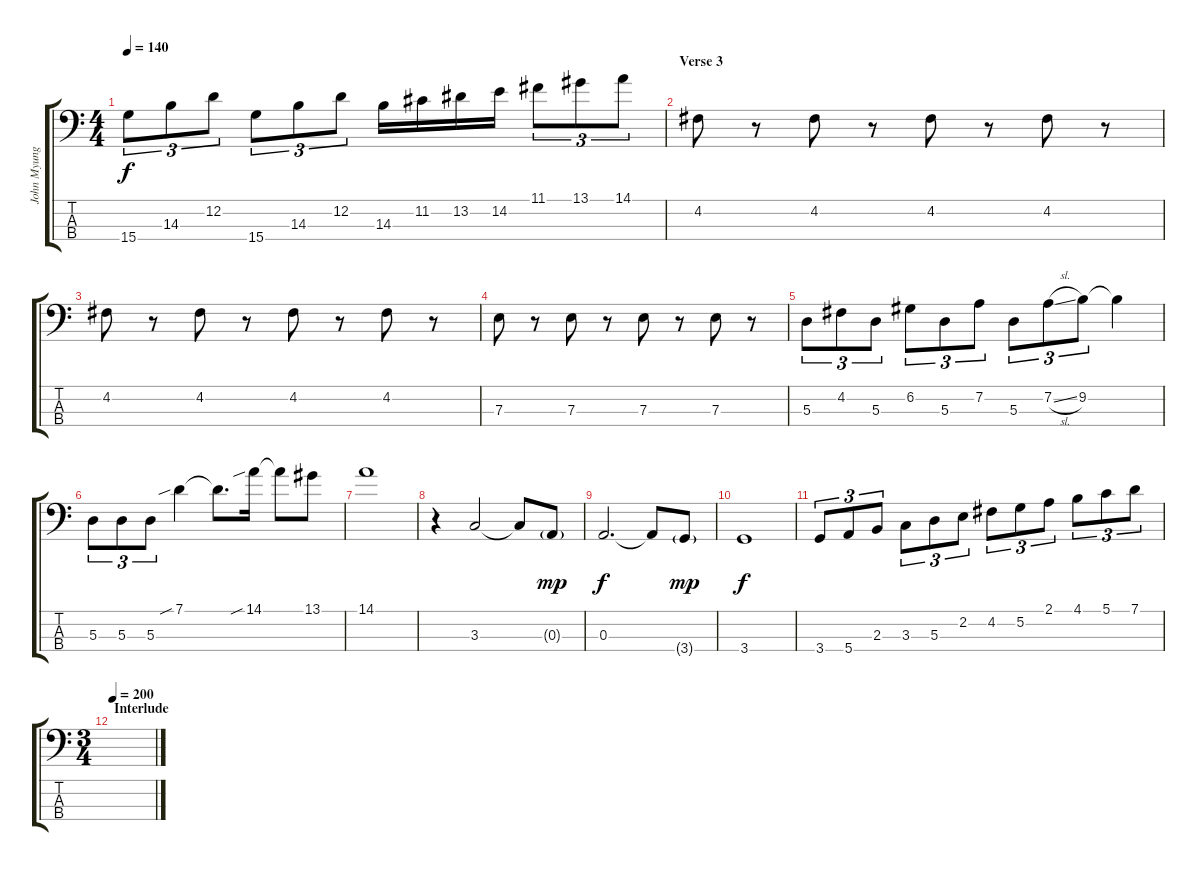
\track ("John Myung Bass Guitar" "John Myung") {instrument electricbassfinger}
\staff {score tabs}
\tuning (G2 D2 A1 E1) {hide}
\ts (4 4)
\tempo 140
\clef f4
\ks c
15.4.8{tu (3 2) dy f} 14.3.8{tu (3 2)} 12.2.8{tu (3 2)} 15.4.8{tu (3 2)} 14.3.8{tu (3 2)} 12.2.8{tu (3 2)} 14.3.16 11.2.16 13.2.16 14.2.16 11.1.8{tu (3 2)} 13.1.8{tu (3 2)} 14.1.8{tu (3 2)} |
\section ("" "Verse 3")
4.2.8 r.8 4.2.8 r.8 4.2.8 r.8 4.2.8 r.8 |
4.2.8 r.8 4.2.8 r.8 4.2.8 r.8 4.2.8 r.8 |
7.3.8 r.8 7.3.8 r.8 7.3.8 r.8 7.3.8 r.8 |
5.3.8{tu (3 2)} 4.2.8{tu (3 2)} 5.3.8{tu (3 2)} 6.2.8{tu (3 2)} 5.3.8{tu (3 2)} 7.2.8{tu (3 2)} 5.3.8{tu (3 2)} 7.2{sl}.8{tu (3 2)} 9.2.8{tu (3 2)} 9.2{t}.4 |
5.3.8{tu (3 2)} 5.3.8{tu (3 2)} 5.3.8{tu (3 2)} 7.1{sib}.4 7.1{t}.8{d} 14.1{sib}.16 14.1{t}.8 13.1.8 |
14.1.1 |
r.4 3.3.2 3.3{t}.8 0.3{g}.8{dy mp} |
0.3.2{d dy f} 0.3{t}.8 3.4{g}.8{dy mp} |
3.4.1{dy f} |
3.4.8{tu (3 2)} 5.4.8{tu (3 2)} 2.3.8{tu (3 2)} 3.3.8{tu (3 2)} 5.3.8{tu (3 2)} 2.2.8{tu (3 2)} 4.2.8{tu (3 2)} 5.2.8{tu (3 2)} 2.1.8{tu (3 2)} 4.1.8{tu (3 2)} 5.1.8{tu (3 2)} 7.1.8{tu (3 2)} |
\ts (3 4)
\section ("" "Interlude")
\tempo 200
